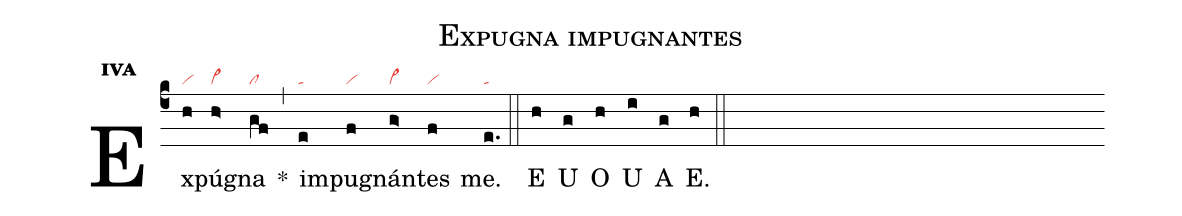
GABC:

name:Expugna impugnantes;
office-part:an;
mode:4a;
nabc-lines:1;
%%
initial-style: 1;
name:Expugna impugnantes;
mode: 4;
office-part: Antiphona;
annotation: Ant.;
annotation: iv a;
nabc-lines:1;
%%
(c4) Ex(h|vi)pú(h>|vi>)gna(gf|cl) <sp>*</sp>(,) im(e|ta)pu(f|vi)gnán(g>|vi>)tes(f|vi) me.(e.|ta) (::)
<eu>E(h) U(g) O(h) U(i) A(g) E.(h) </eu>(::)
